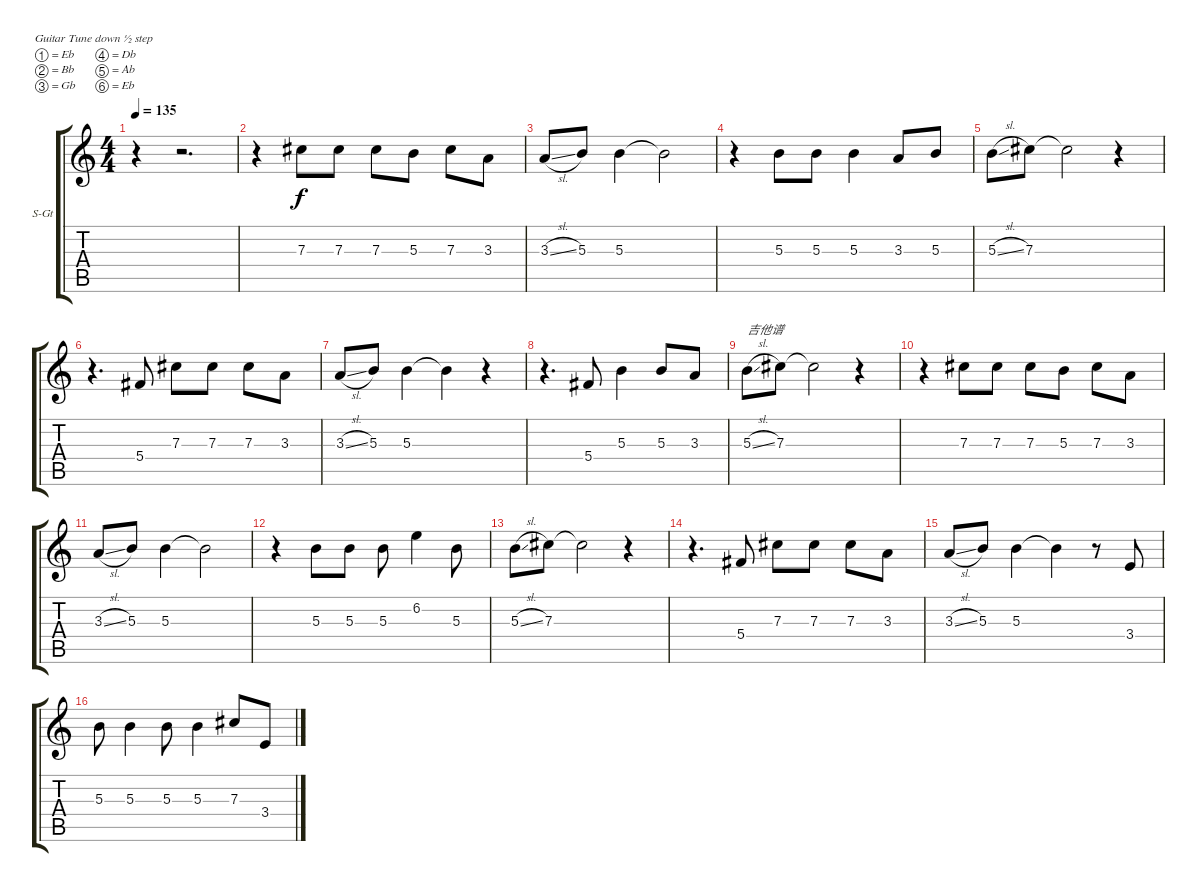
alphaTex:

\bracketExtendMode groupsimilarinstruments
\firstSystemTrackNameOrientation horizontal
\otherSystemsTrackNameOrientation horizontal
\track ("³ª" "S-Gt") {instrument cello}
\staff {score tabs}
\tuning (Eb4 Bb3 Gb3 Db3 Ab2 Eb2)
\displaytranspose 12
\ts (4 4)
\tempo 135
\clef g2
\ks c
r.4{dy f} r.2{d} |
r.4 7.3.8 7.3.8 7.3.8 5.3.8 7.3.8 3.3.8 |
3.3{sl}.8 5.3.8 5.3.4 5.3{t}.2 |
r.4 5.3.8 5.3.8 5.3.4 3.3.8 5.3.8 |
5.3{sl}.8 7.3.8 7.3{t}.2 r.4 |
r.4{d} 5.4.8 7.3.8 7.3.8 7.3.8 3.3.8 |
3.3{sl}.8 5.3.8 5.3.4 5.3{t}.4 r.4 |
r.4{d} 5.4.8 5.3.4 5.3.8 3.3.8 |
5.3{sl}.8{txt "吉他谱"} 7.3.8 7.3{t}.2 r.4 |
r.4 7.3.8 7.3.8 7.3.8 5.3.8 7.3.8 3.3.8 |
3.3{sl}.8 5.3.8 5.3.4 5.3{t}.2 |
r.4 5.3.8 5.3.8 5.3.8 6.2.4 5.3.8 |
5.3{sl}.8 7.3.8 7.3{t}.2 r.4 |
r.4{d} 5.4.8 7.3.8 7.3.8 7.3.8 3.3.8 |
3.3{sl}.8 5.3.8 5.3.4 5.3{t}.4 r.8 3.4.8 |
5.3.8 5.3.4 5.3.8 5.3.4 7.3.8 3.4.8
